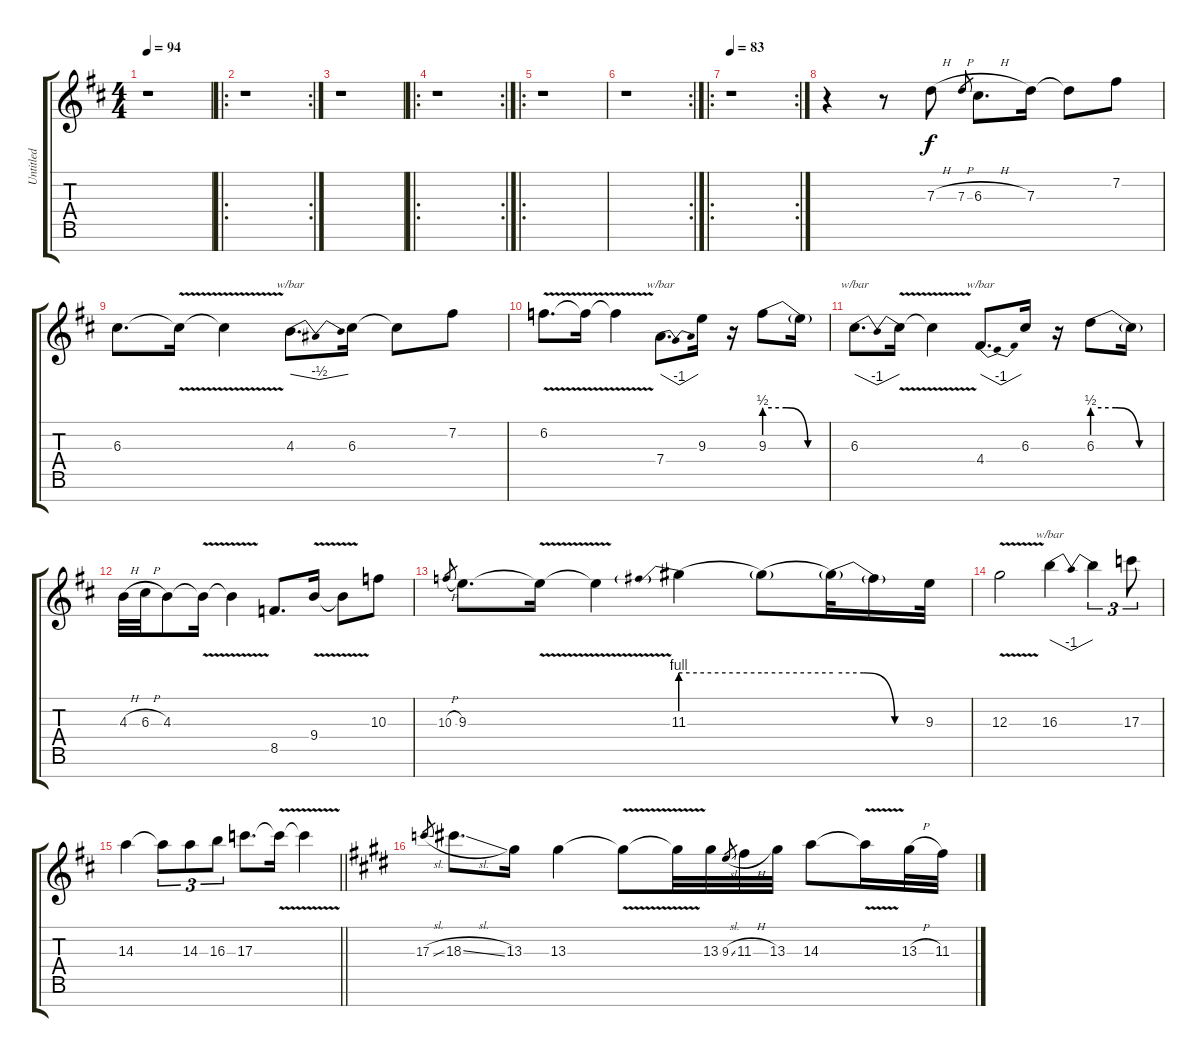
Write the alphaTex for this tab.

\track ("Untitled" "Untitled") {instrument distortionguitar}
\staff {score tabs}
\tuning (E4 B3 G3 D3 A2 E2 B1) {hide}
\ts (4 4)
\tempo 94
\clef g2
\ks d
r.1{dy f} |
\ro
\rc 2
r.1 |
r.1 |
\ro
\rc 2
r.1 |
\ro
r.1 |
\rc 2
r.1 |
\ro
\rc 2
\tempo 83
r.1 |
r.4 r.8 7.3{h}.8 7.3{h}.8{gr} 6.3{h}.8{d} 7.3.16 7.3{t}.8 7.2.8 |
6.3.8{d} 6.3{v t}.16 6.3{v t}.4 4.3.8{d tbe (dip default 0 0 30 -2 60 0)} 6.3.16 6.3{t}.8 7.2.8 |
6.2{v}.8{d} 6.2{v t}.16 6.2{v t}.4 7.4.8{d tbe (dip default 0 0 30 -4 60 0)} 9.3.16 r.16 9.3{be (custom 0 2 20 2 40 0 60 0)}.8 9.3{t}.16 |
6.3.8{d tbe (dip default 0 0 30 -4 60 0)} 6.3{v t}.16 6.3{v t}.4 4.4.8{d tbe (dip default 0 0 30 -4 60 0)} 6.3.16 r.16 6.3{be (custom 0 2 20 2 40 0 60 0)}.8 6.3{t}.16 |
4.3{h}.32 6.3{h}.32 4.3.8 4.3{v t}.16 4.3{v t}.4 8.5.8{d} 9.4{v}.16 9.4{v t}.8 10.3.8 |
10.3{h}.8{gr} 9.3.8{d} 9.3{v t}.16 9.3{v t}.4 11.3{be (prebend 0 4 60 4)}.4 11.3{be (hold 0 4 60 4) t}.8 11.3{be (custom 0 4 20 4 40 0 60 0) t}.32 11.3{t}.16 9.3.32 |
12.3{v}.2 16.3.4{tbe (dip default 0 0 30 -4 60 0)} 16.3{t}.4{tu (3 2)} 17.3.8{tu (3 2)} |
\barLineRight lightlight
14.3.4 14.3{t}.8{tu (3 2)} 14.3.8{tu (3 2)} 16.3.8{tu (3 2)} 17.3.8{d} 17.3{v t}.16 17.3{v t}.4 |
\ks e
17.3{sl}.8{gr} 18.3{sl}.8{d} 13.3.16 13.3.4 13.3{v t}.8 13.3{t}.32 13.3.32 9.3{sl}.8{gr} 11.3{h}.32 13.3.32 14.3.8 14.3{v t}.16 13.3{h}.32 11.3.32
